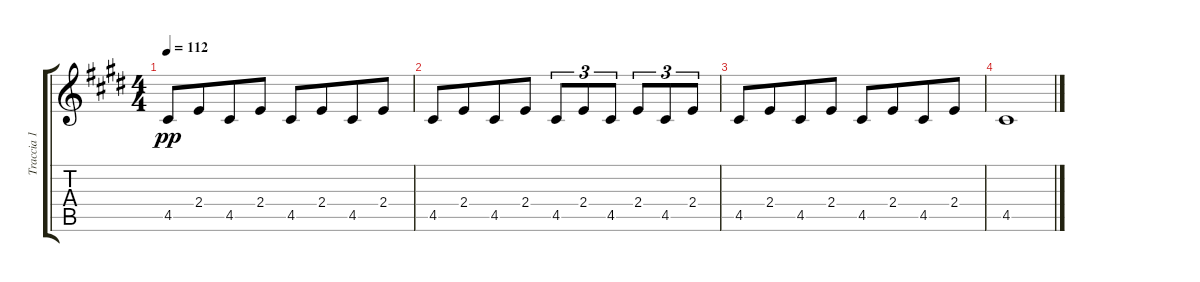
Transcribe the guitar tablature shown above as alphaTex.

\track ("Traccia 1" "Traccia 1") {instrument acousticgrandpiano}
\staff {score tabs}
\tuning (E4 B3 G3 D3 A2 E2) {hide}
\ts (4 4)
\tempo 112
\clef g2
\ks e
4.5.8{ot 8vb dy pp} 2.4.8{ot 8vb beam merge} 4.5.8{ot 8vb} 2.4.8{ot 8vb} 4.5.8{ot 8vb} 2.4.8{ot 8vb beam merge} 4.5.8{ot 8vb} 2.4.8{ot 8vb} |
4.5.8{ot 8vb} 2.4.8{ot 8vb beam merge} 4.5.8{ot 8vb} 2.4.8{ot 8vb} 4.5.8{tu (3 2) ot 8vb} 2.4.8{tu (3 2) ot 8vb} 4.5.8{tu (3 2) ot 8vb} 2.4.8{tu (3 2) ot 8vb} 4.5.8{tu (3 2) ot 8vb} 2.4.8{tu (3 2) ot 8vb} |
4.5.8{ot 8vb} 2.4.8{ot 8vb beam merge} 4.5.8{ot 8vb} 2.4.8{ot 8vb} 4.5.8{ot 8vb} 2.4.8{ot 8vb beam merge} 4.5.8{ot 8vb} 2.4.8{ot 8vb} |
4.5.1{ot 8vb}
